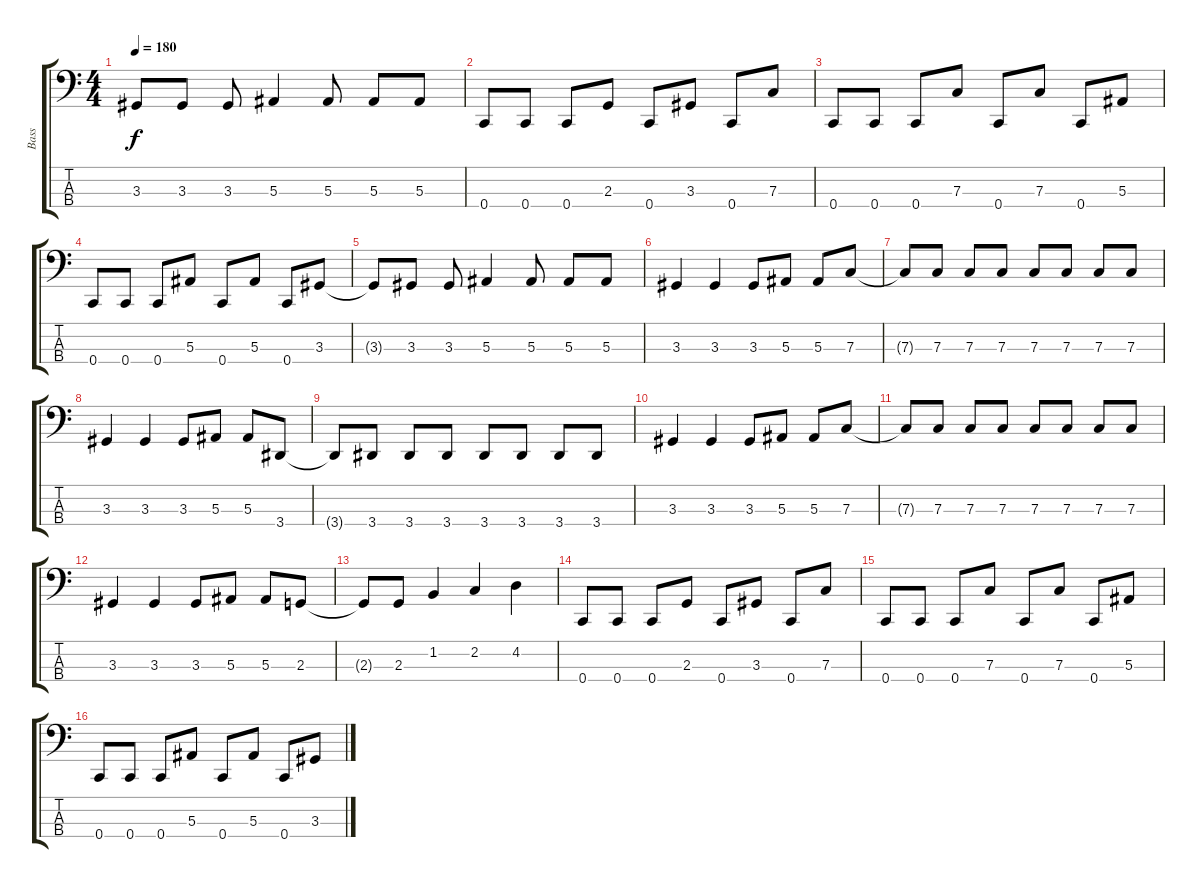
\track ("Bass" "Bass") {instrument electricbassfinger}
\staff {score tabs}
\tuning (Eb2 Bb1 F1 C1) {hide}
\ts (4 4)
\tempo 180
\clef f4
\ks c
3.3{t}.8{dy f} 3.3.8 3.3.8 5.3.4 5.3.8 5.3.8 5.3.8 |
0.4.8 0.4.8 0.4.8 2.3.8 0.4.8 3.3.8 0.4.8 7.3.8 |
0.4.8 0.4.8 0.4.8 7.3.8 0.4.8 7.3.8 0.4.8 5.3.8 |
0.4.8 0.4.8 0.4.8 5.3.8 0.4.8 5.3.8 0.4.8 3.3.8 |
3.3{t}.8 3.3.8 3.3.8 5.3.4 5.3.8 5.3.8 5.3.8 |
3.3.4 3.3.4 3.3.8 5.3.8 5.3.8 7.3.8 |
7.3{t}.8 7.3.8 7.3.8 7.3.8 7.3.8 7.3.8 7.3.8 7.3.8 |
3.3.4 3.3.4 3.3.8 5.3.8 5.3.8 3.4.8 |
3.4{t}.8 3.4.8 3.4.8 3.4.8 3.4.8 3.4.8 3.4.8 3.4.8 |
3.3.4 3.3.4 3.3.8 5.3.8 5.3.8 7.3.8 |
7.3{t}.8 7.3.8 7.3.8 7.3.8 7.3.8 7.3.8 7.3.8 7.3.8 |
3.3.4 3.3.4 3.3.8 5.3.8 5.3.8 2.3.8 |
2.3{t}.8 2.3.8 1.2.4 2.2.4 4.2.4 |
0.4.8 0.4.8 0.4.8 2.3.8 0.4.8 3.3.8 0.4.8 7.3.8 |
0.4.8 0.4.8 0.4.8 7.3.8 0.4.8 7.3.8 0.4.8 5.3.8 |
0.4.8 0.4.8 0.4.8 5.3.8 0.4.8 5.3.8 0.4.8 3.3.8
